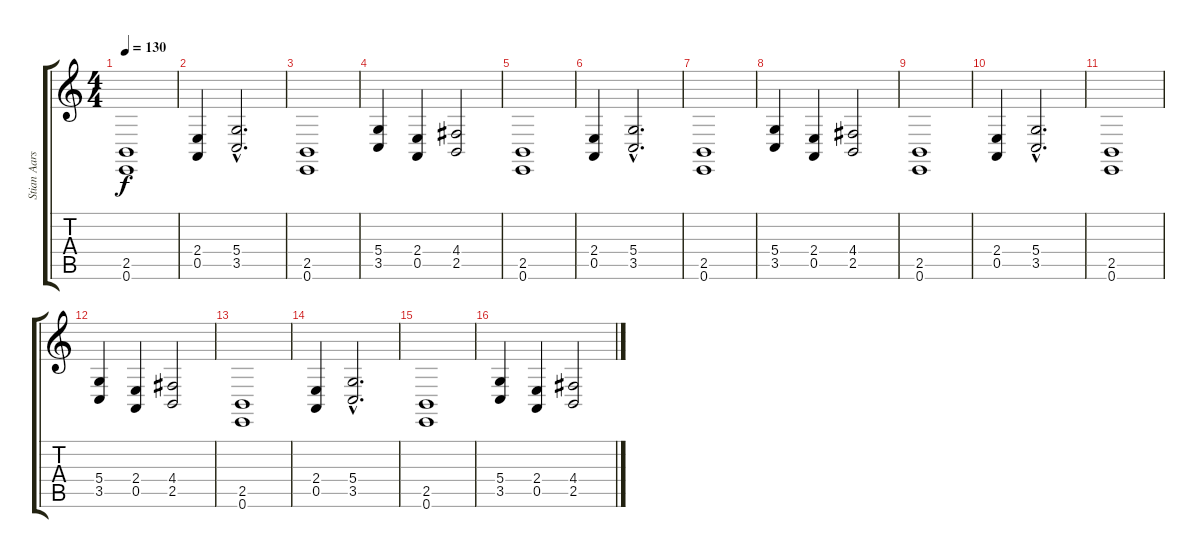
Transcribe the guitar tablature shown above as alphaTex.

\track ("Stian Aarstad 2" "Stian Aars") {instrument pad7halo}
\staff {score tabs}
\tuning (E4 B3 G3 D3 A2 E2) {hide}
\ts (4 4)
\tempo 130
\clef g2
\ks c
(2.5 0.6).1{dy f} |
(2.4 0.5).4 (5.4{hac} 3.5{hac}).2{d} |
(2.5 0.6).1 |
(5.4 3.5).4 (2.4 0.5).4 (4.4 2.5).2 |
(2.5 0.6).1 |
(2.4 0.5).4 (5.4{hac} 3.5{hac}).2{d} |
(2.5 0.6).1 |
(5.4 3.5).4 (2.4 0.5).4 (4.4 2.5).2 |
(2.5 0.6).1 |
(2.4 0.5).4 (5.4{hac} 3.5{hac}).2{d} |
(2.5 0.6).1 |
(5.4 3.5).4 (2.4 0.5).4 (4.4 2.5).2 |
(2.5 0.6).1 |
(2.4 0.5).4 (5.4{hac} 3.5{hac}).2{d} |
(2.5 0.6).1 |
(5.4 3.5).4 (2.4 0.5).4 (4.4 2.5).2
